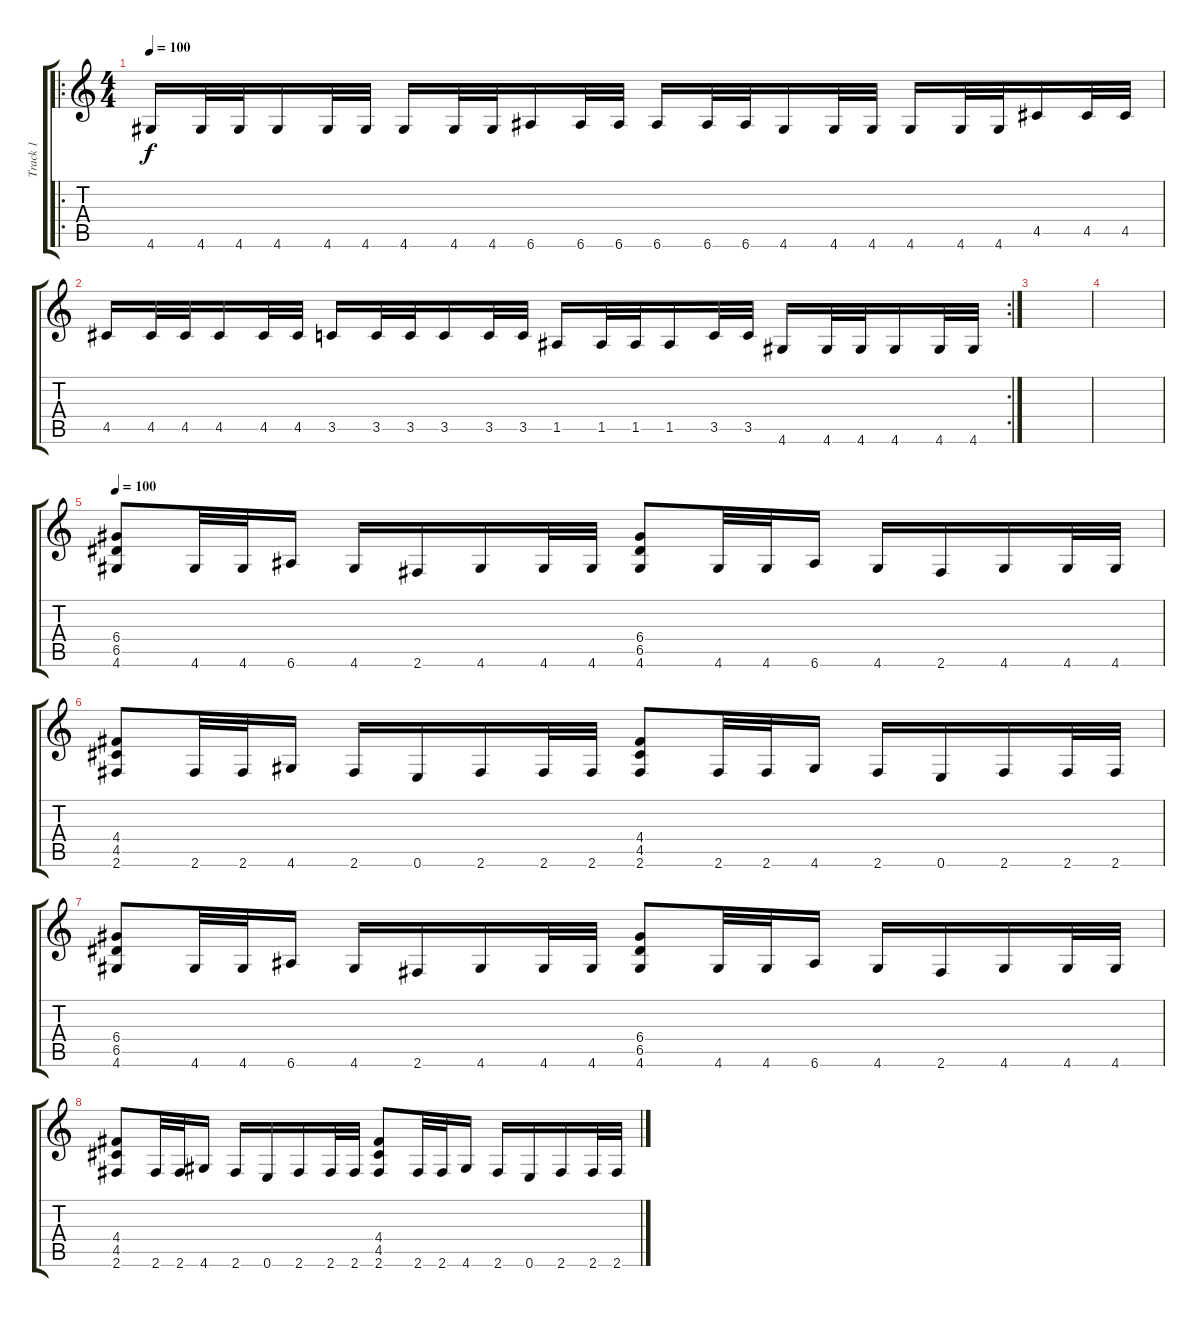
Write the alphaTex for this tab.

\track ("Track 1" "Track 1") {instrument distortionguitar}
\staff {score tabs}
\tuning (E4 B3 G3 D3 A2 E2) {hide}
\ro
\ts (4 4)
\tempo 100
\clef g2
\ks c
4.6.16{dy f} 4.6.32 4.6.32 4.6.16 4.6.32 4.6.32 4.6.16 4.6.32 4.6.32 6.6.16 6.6.32 6.6.32 6.6.16 6.6.32 6.6.32 4.6.16 4.6.32 4.6.32 4.6.16 4.6.32 4.6.32 4.5.16 4.5.32 4.5.32 |
\rc 2
4.5.16 4.5.32 4.5.32 4.5.16 4.5.32 4.5.32 3.5.16 3.5.32 3.5.32 3.5.16 3.5.32 3.5.32 1.5.16 1.5.32 1.5.32 1.5.16 3.5.32 3.5.32 4.6.16 4.6.32 4.6.32 4.6.16 4.6.32 4.6.32 |
|
|
\tempo 100
(6.4 6.5 4.6).8{volume 16} 4.6.32 4.6.32 6.6.16 4.6.16 2.6.16 4.6.16 4.6.32 4.6.32 (6.4 6.5 4.6).8 4.6.32 4.6.32 6.6.16 4.6.16 2.6.16 4.6.16 4.6.32 4.6.32 |
(4.4 4.5 2.6).8 2.6.32 2.6.32 4.6.16 2.6.16 0.6.16 2.6.16 2.6.32 2.6.32 (4.4 4.5 2.6).8 2.6.32 2.6.32 4.6.16 2.6.16 0.6.16 2.6.16 2.6.32 2.6.32 |
(6.4 6.5 4.6).8 4.6.32 4.6.32 6.6.16 4.6.16 2.6.16 4.6.16 4.6.32 4.6.32 (6.4 6.5 4.6).8 4.6.32 4.6.32 6.6.16 4.6.16 2.6.16 4.6.16 4.6.32 4.6.32 |
(4.4 4.5 2.6).8 2.6.32 2.6.32 4.6.16 2.6.16 0.6.16 2.6.16 2.6.32 2.6.32 (4.4 4.5 2.6).8 2.6.32 2.6.32 4.6.16 2.6.16 0.6.16 2.6.16 2.6.32 2.6.32
